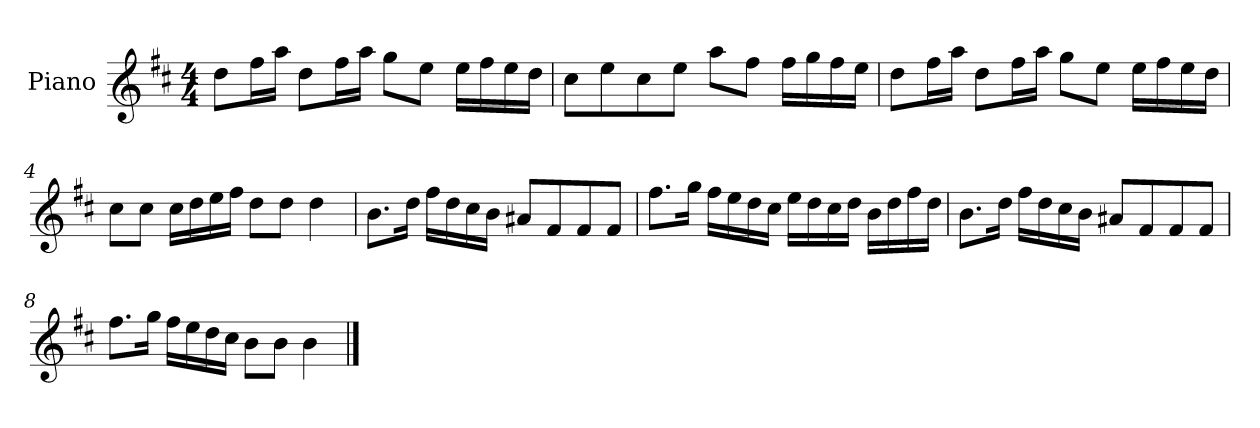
**kern
*part1
*staff1
*I"Piano
*I'P-no
*clefG2
*k[f#c#]
*M4/4
*MM90
=1
8dd\L
16ff#\L
16aa\JJ
8dd\L
16ff#\L
16aa\JJ
8gg\L
8ee\J
16ee\LL
16ff#\
16ee\
16dd\JJ
=2
8cc#\L
8ee\
8cc#\
8ee\J
8aa\L
8ff#\J
16ff#\LL
16gg\
16ff#\
16ee\JJ
=3
8dd\L
16ff#\L
16aa\JJ
8dd\L
16ff#\L
16aa\JJ
8gg\L
8ee\J
16ee\LL
16ff#\
16ee\
16dd\JJ
!!LO:LB:g=z
=4
8cc#\L
8cc#\J
16cc#\LL
16dd\
16ee\
16ff#\JJ
8dd\L
8dd\J
4dd\
=5
8.b\L
16dd\Jk
16ff#\LL
16dd\
16cc#\
16b\JJ
8a#X/L
8f#/
8f#/
8f#/J
=6
8.ff#\L
16gg\Jk
16ff#\LL
16ee\
16dd\
16cc#\JJ
16ee\LL
16dd\
16cc#\
16dd\JJ
16b\LL
16dd\
16ff#\
16dd\JJ
!!LO:LB:g=z
=7
8.b\L
16dd\Jk
16ff#\LL
16dd\
16cc#\
16b\JJ
8a#X/L
8f#/
8f#/
8f#/J
=8
8.ff#\L
16gg\Jk
16ff#\LL
16ee\
16dd\
16cc#\JJ
8b\L
8b\J
4b\
==
*-
